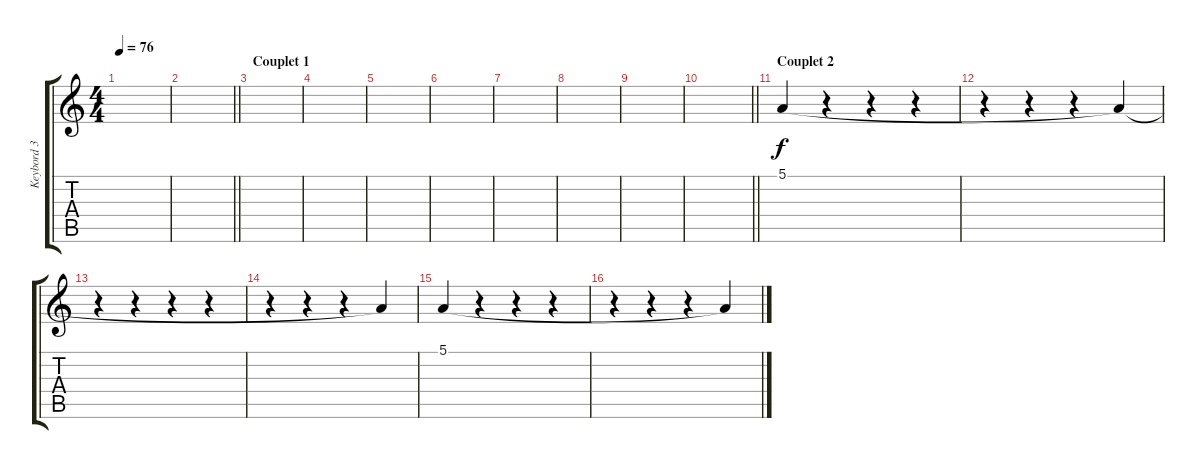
\track ("Keybord 3" "Keybord 3") {instrument voiceoohs}
\staff {score tabs}
\tuning (E4 B3 G3 D3 A2 E2) {hide}
\ts (4 4)
\tempo 76
\clef g2
\ks c
|
\barLineRight lightlight
|
\section ("" "Couplet 1")
|
|
|
|
|
|
|
\barLineRight lightlight
|
\section ("" "Couplet 2")
5.1.4{volume 3 balance 2} r.4 r.4 r.4{volume 8 balance 8} |
r.4 r.4 r.4 5.1{t}.4 |
r.4{volume 5 balance 10} r.4 r.4{volume 8 balance 13} r.4 |
r.4 r.4{volume 3 balance 14} r.4 5.1{t}.4 |
5.1.4{volume 3 balance 2} r.4 r.4 r.4{volume 8 balance 8} |
r.4 r.4 r.4 5.1{t}.4
